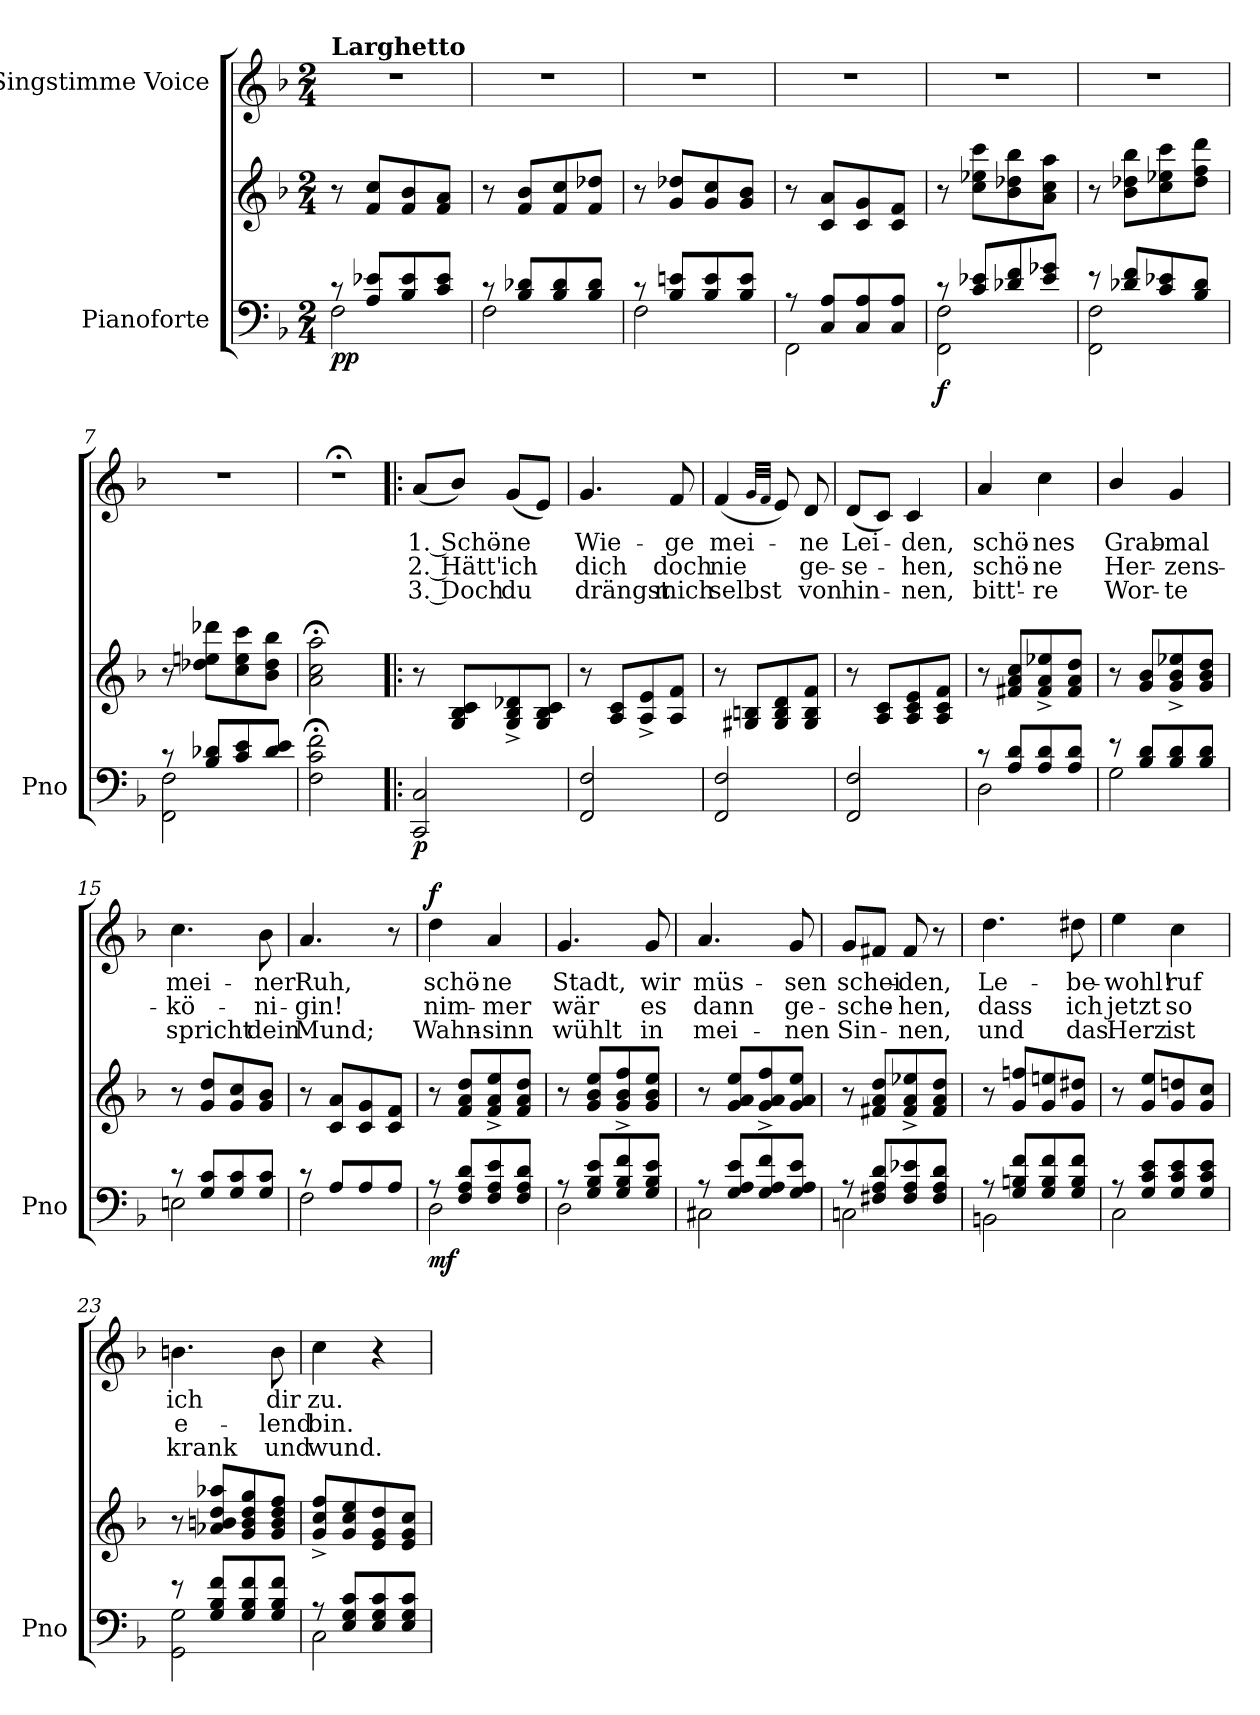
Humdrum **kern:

**kern	**kern	**dynam	**kern	**text	**text	**text	**dynam
*part2	*part2	*part2	*part1	*part1	*part1	*part1	*part1
*staff3	*staff2	*staff2/3	*staff1	*staff1	*staff1	*staff1	*staff1
*I"Pianoforte	*	*	*I"Singstimme Voice	*	*	*	*
*I'Pno	*	*	*	*	*	*	*
*clefF4	*clefG2	*	*clefG2	*	*	*	*
*k[b-]	*k[b-]	*	*k[b-]	*	*	*	*
*M2/4	*M2/4	*	*M2/4	*	*	*	*
=1	=1	=1	=1	=1	=1	=1	=1
*^	*	*	*	*	*	*	*
!	!	!	!	!LO:TX:a:B:t=Larghetto	!	!	!	!
!	!	!	!LO:DY:b=2	!	!	!	!	!
8r	2F\	8r	pp	2r	.	.	.	.
8A/ 8e-X/L	.	8f/ 8cc/L	.	.	.	.	.	.
8B-/ 8e-/	.	8f/ 8b-/	.	.	.	.	.	.
8c/ 8e-/J	.	8f/ 8a/J	.	.	.	.	.	.
=2	=2	=2	=2	=2	=2	=2	=2	=2
8r	2F\	8r	.	2r	.	.	.	.
8B-/ 8d-X/L	.	8f/ 8b-/L	.	.	.	.	.	.
8B-/ 8d-/	.	8f/ 8cc/	.	.	.	.	.	.
8B-/ 8d-/J	.	8f/ 8dd-X/J	.	.	.	.	.	.
=3	=3	=3	=3	=3	=3	=3	=3	=3
8r	2F\	8r	.	2r	.	.	.	.
8B-/ 8en/L	.	8g/ 8dd-X/L	.	.	.	.	.	.
8B-/ 8e/	.	8g/ 8cc/	.	.	.	.	.	.
8B-/ 8e/J	.	8g/ 8b-/J	.	.	.	.	.	.
=4	=4	=4	=4	=4	=4	=4	=4	=4
8r	2FF\	8r	.	2r	.	.	.	.
8C/ 8A/L	.	8c/ 8a/L	.	.	.	.	.	.
8C/ 8A/	.	8c/ 8g/	.	.	.	.	.	.
8C/ 8A/J	.	8c/ 8f/J	.	.	.	.	.	.
=5	=5	=5	=5	=5	=5	=5	=5	=5
!	!	!	!LO:DY:b=2	!	!	!	!	!
8r	2FF\ 2F\	8r	f	2r	.	.	.	.
8c/ 8e-X/L	.	8cc\ 8ee-X\ 8ccc\L	.	.	.	.	.	.
8d-X/ 8f/	.	8b-\ 8dd-X\ 8bb-\	.	.	.	.	.	.
8e-/ 8g-X/J	.	8a\ 8cc\ 8aa\J	.	.	.	.	.	.
=6	=6	=6	=6	=6	=6	=6	=6	=6
8r	2FF\ 2F\	8r	.	2r	.	.	.	.
8d-X/ 8f/L	.	8b-\ 8dd-X\ 8bb-\L	.	.	.	.	.	.
8c/ 8e-X/	.	8cc\ 8ee-X\ 8ccc\	.	.	.	.	.	.
8B-/ 8d-/J	.	8dd-\ 8ff\ 8ddd\J	.	.	.	.	.	.
=7	=7	=7	=7	=7	=7	=7	=7	=7
8r	2FF\ 2F\	8r	.	2r	.	.	.	.
8B-/ 8d-X/L	.	8dd-X\ 8een\ 8ddd-X\L	.	.	.	.	.	.
8c/ 8e/	.	8cc\ 8ee\ 8ccc\	.	.	.	.	.	.
8d-/ 8e/J	.	8b-\ 8dd-\ 8bb-\J	.	.	.	.	.	.
*v	*v	*	*	*	*	*	*	*
=8	=8	=8	=8	=8	=8	=8	=8
2F\;< 2c\;< 2f\;<	2a\;< 2cc\;< 2aa\;<	.	2r;<	.	.	.	.
=9!|:	=9!|:	=9!|:	=9!|:	=9!|:	=9!|:	=9!|:	=9!|:
!	!	!LO:DY:b=2	!	!	!	!	!
2CC/ 2C/	8r	p	(8a/L	1. Schö-	2. Hätt'	3. Doch	.
.	8G/ 8B-/ 8c/L	.	8b-/J)	.	.	.	.
.	8G/^> 8B-/^> 8d-X/^>	.	(8g/L	-ne	ich	du	.
.	8G/ 8B-/ 8c/J	.	8e/J)	.	.	.	.
=10	=10	=10	=10	=10	=10	=10	=10
2FF/ 2F/	8r	.	4.g/	Wie-	dich	drängst	.
.	8A/ 8c/L	.	.	.	.	.	.
.	8A/^> 8e/^>	.	.	.	.	.	.
.	8A/ 8f/J	.	8f/	-ge	doch	mich	.
=11	=11	=11	=11	=11	=11	=11	=11
2FF/ 2F/	8r	.	(4f/	mei-	nie	selbst	.
.	8G#X/ 8Bn/L	.	.	.	.	.	.
.	.	.	32qg/LLL	.	.	.	.
.	.	.	32qf/JJJ	.	.	.	.
.	8G#/ 8B/ 8d/	.	8e/)	.	.	.	.
.	8G#/ 8B/ 8f/J	.	8d/	-ne	ge-	von	.
=12	=12	=12	=12	=12	=12	=12	=12
2FF/ 2F/	8r	.	(8d/L	Lei-	-se-	hin-	.
.	8A/ 8c/L	.	8c/J)	.	.	.	.
.	8A/ 8c/ 8e/	.	4c/	-den,	-hen,	-nen,	.
.	8A/ 8c/ 8f/J	.	.	.	.	.	.
=13	=13	=13	=13	=13	=13	=13	=13
*^	*	*	*	*	*	*	*
8r	2D\	8r	.	4a/	schö-	schö-	bitt'-	.
8A/ 8d/L	.	8f#X/ 8a/ 8cc/L	.	.	.	.	.	.
8A/ 8d/	.	8f#/^> 8a/^> 8ee-X/^>	.	4cc\	-nes	-ne	-re	.
8A/ 8d/J	.	8f#/ 8a/ 8dd/J	.	.	.	.	.	.
=14	=14	=14	=14	=14	=14	=14	=14	=14
8r	2G\	8r	.	4b-/	Grab-	Her-	Wor-	.
8B-/ 8d/L	.	8g/ 8b-/L	.	.	.	.	.	.
8B-/ 8d/	.	8g/^> 8b-/^> 8ee-X/^>	.	4g/	-mal	-zens-	-te	.
8B-/ 8d/J	.	8g/ 8b-/ 8dd/J	.	.	.	.	.	.
=15	=15	=15	=15	=15	=15	=15	=15	=15
8r	2En\	8r	.	4.cc\	mei-	-kö-	spricht	.
8G/ 8c/L	.	8g/ 8dd/L	.	.	.	.	.	.
8G/ 8c/	.	8g/ 8cc/	.	.	.	.	.	.
8G/ 8c/J	.	8g/ 8b-/J	.	8b-\	-ner	-ni-	dein	.
=16	=16	=16	=16	=16	=16	=16	=16	=16
8r	2F\	8r	.	4.a/	Ruh,	-gin!	Mund;	.
8A/L	.	8c/ 8a/L	.	.	.	.	.	.
8A/	.	8c/ 8g/	.	.	.	.	.	.
8A/J	.	8c/ 8f/J	.	8r	.	.	.	.
=17	=17	=17	=17	=17	=17	=17	=17	=17
!	!	!	!LO:DY:b=2	!	!	!	!	!LO:DY:a
8r	2D\	8r	mf	4dd\	schö-	nim-	Wahn-	f
8F/ 8A/ 8d/L	.	8f/ 8a/ 8dd/L	.	.	.	.	.	.
8F/ 8A/ 8e/	.	8f/^> 8a/^> 8ee/^>	.	4a/	-ne	-mer	-sinn	.
8F/ 8A/ 8d/J	.	8f/ 8a/ 8dd/J	.	.	.	.	.	.
=18	=18	=18	=18	=18	=18	=18	=18	=18
8r	2D\	8r	.	4.g/	Stadt,	wär	wühlt	.
8G/ 8B-/ 8e/L	.	8g/ 8b-/ 8ee/L	.	.	.	.	.	.
8G/ 8B-/ 8f/	.	8g/^> 8b-/^> 8ff/^>	.	.	.	.	.	.
8G/ 8B-/ 8e/J	.	8g/ 8b-/ 8ee/J	.	8g/	wir	es	in	.
=19	=19	=19	=19	=19	=19	=19	=19	=19
8r	2C#X\	8r	.	4.a/	müs-	dann	mei-	.
8G/ 8A/ 8e/L	.	8g/ 8a/ 8ee/L	.	.	.	.	.	.
8G/ 8A/ 8f/	.	8g/^> 8a/^> 8ff/^>	.	.	.	.	.	.
8G/ 8A/ 8e/J	.	8g/ 8a/ 8ee/J	.	8g/	-sen	ge-	-nen	.
=20	=20	=20	=20	=20	=20	=20	=20	=20
8r	2Cn\	8r	.	8g/L	schei-	-sche-	Sin-	.
8F#X/ 8A/ 8d/L	.	8f#X/ 8a/ 8dd/L	.	8f#X/J	.	.	.	.
8F#/ 8A/ 8e-X/	.	8f#/^> 8a/^> 8ee-X/^>	.	8f#/	-den,	-hen,	-nen,	.
8F#/ 8A/ 8d/J	.	8f#/ 8a/ 8dd/J	.	8r	.	.	.	.
=21	=21	=21	=21	=21	=21	=21	=21	=21
8r	2BBn\	8r	.	4.dd\	Le-	dass	und	.
8G/ 8Bn/ 8f/L	.	8g/ 8ffn/L	.	.	.	.	.	.
8G/ 8B/ 8f/	.	8g/ 8een/	.	.	.	.	.	.
8G/ 8B/ 8f/J	.	8g/ 8dd#X/J	.	8dd#X\	-be-	ich	das	.
=22	=22	=22	=22	=22	=22	=22	=22	=22
8r	2C\	8r	.	4ee\	-wohl!	jetzt	Herz	.
8G/ 8c/ 8e/L	.	8g/ 8ee/L	.	.	.	.	.	.
8G/ 8c/ 8e/	.	8g/ 8ddn/	.	4cc\	ruf	so	ist	.
8G/ 8c/ 8e/J	.	8g/ 8cc/J	.	.	.	.	.	.
=23	=23	=23	=23	=23	=23	=23	=23	=23
8r	2GG\ 2G\	8r	.	4.bn\	ich	e-	krank	.
8G/ 8B-/ 8f/L	.	8a-X/ 8bn/ 8dd/ 8aa-X/L	.	.	.	.	.	.
8G/ 8B-/ 8f/	.	8g/ 8b/ 8dd/ 8gg/	.	.	.	.	.	.
8G/ 8B-/ 8f/J	.	8g/ 8b/ 8dd/ 8ff/J	.	8b\	dir	-lend	und	.
=24	=24	=24	=24	=24	=24	=24	=24	=24
8r	2C\	8g/^> 8cc/^> 8ff/^>L	.	4cc\	zu.	bin.	wund.	.
8E/ 8G/ 8c/L	.	8g/ 8cc/ 8ee/	.	.	.	.	.	.
8E/ 8G/ 8c/	.	8e/ 8g/ 8dd/	.	4r	.	.	.	.
8E/ 8G/ 8c/J	.	8e/ 8g/ 8cc/J	.	.	.	.	.	.
*v	*v	*	*	*	*	*	*	*
=	=	=	=	=	=	=	=
*-	*-	*-	*-	*-	*-	*-	*-
